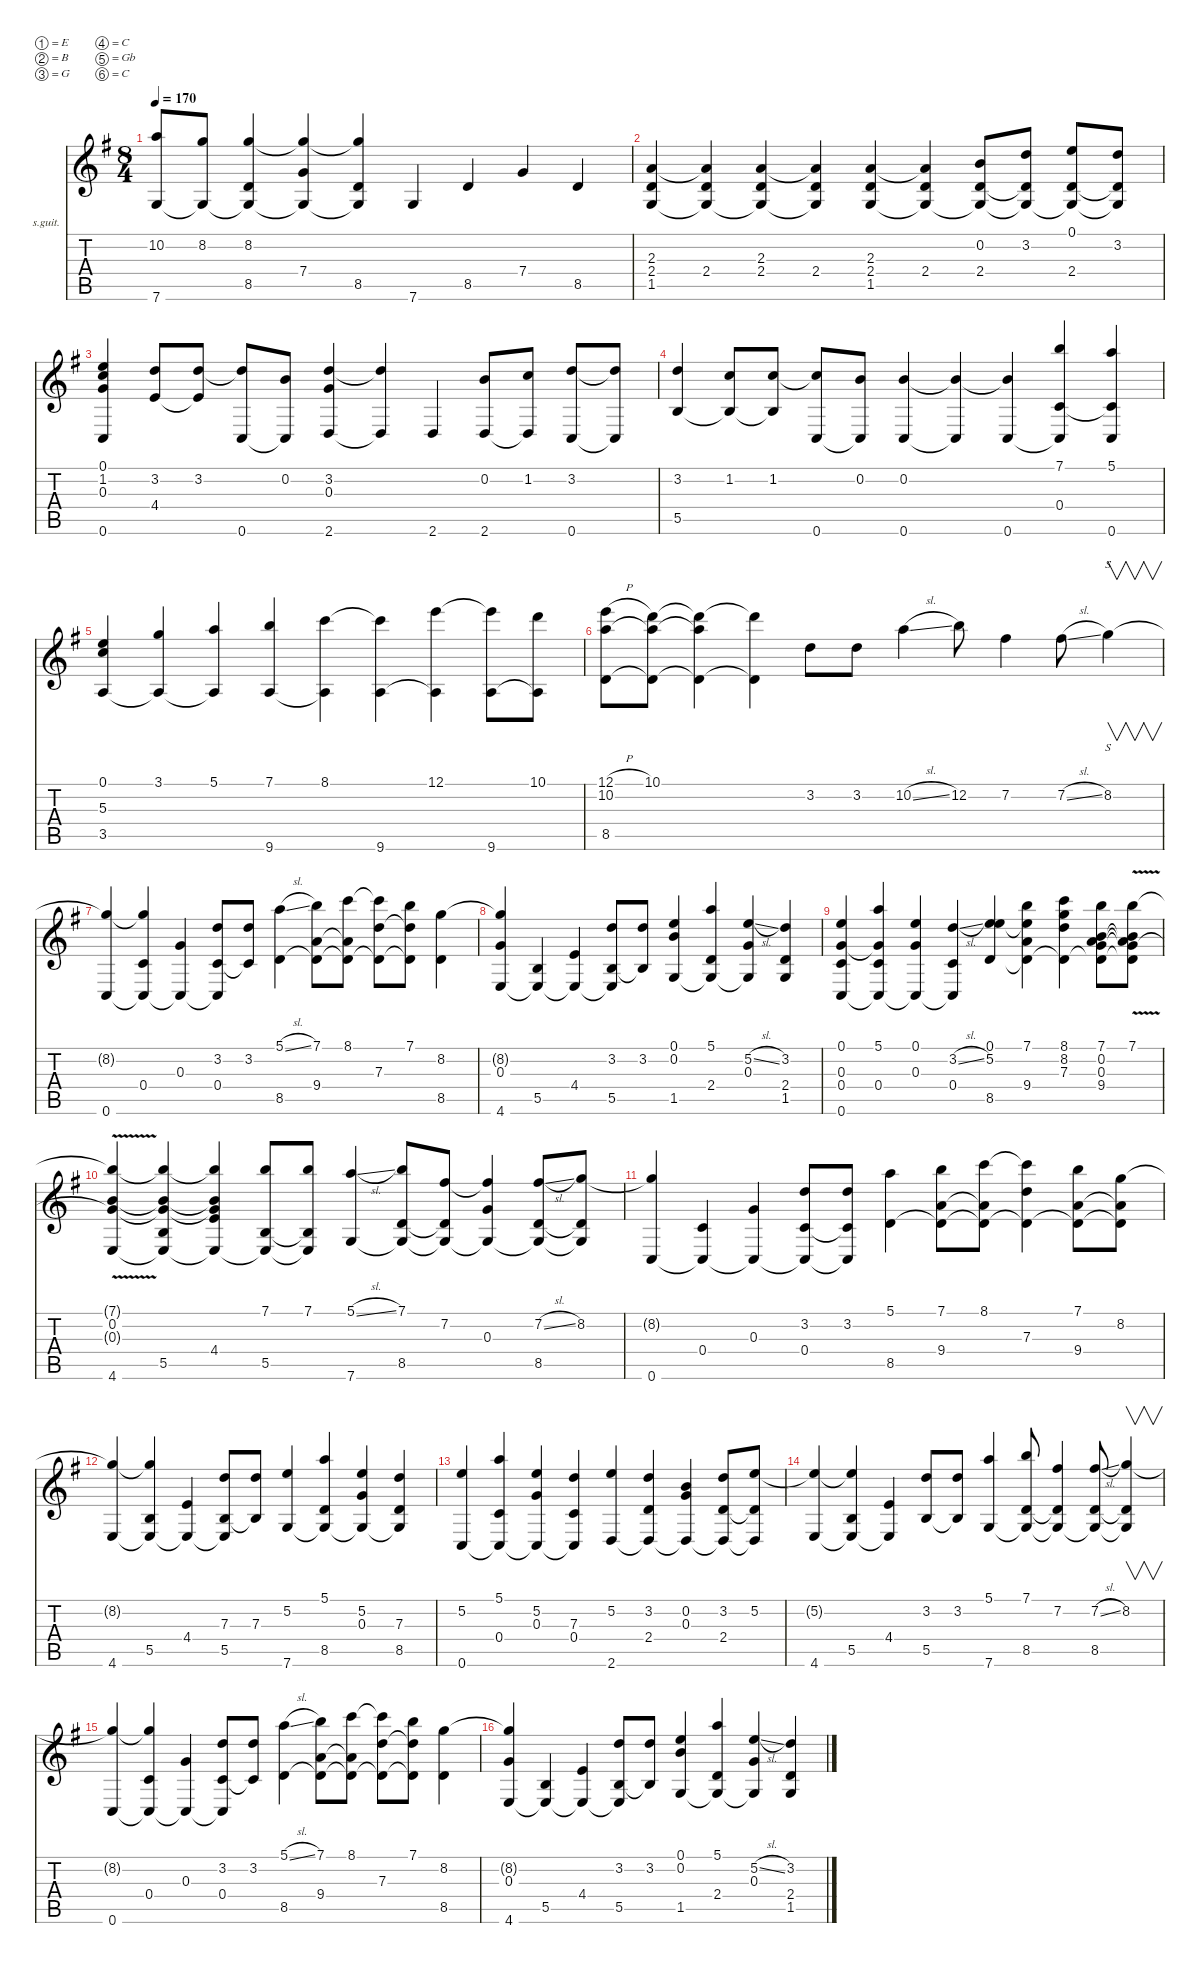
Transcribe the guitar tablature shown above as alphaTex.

\defaultSystemsLayout 4
\hideDynamics
\bracketExtendMode nobrackets
\firstSystemTrackNameOrientation horizontal
\otherSystemsTrackNameOrientation horizontal
\track ("Steel Guitar" "s.guit.") {defaultSystemsLayout 4 instrument acousticguitarsteel}
\staff {score tabs}
\tuning (E4 B3 G3 C3 Gb2 C2)
\ts (8 4)
\tempo 170
\clef g2
\ks g
(7.6 10.2{t}).8{dy mf} (7.6{t} 8.2).8 (7.6{t} 8.5 8.2).4 (7.6{t} 7.4 8.2{t}).4 (7.6{t} 8.5 8.2{t}).4 7.6.4 8.5.4 7.4.4 8.5.4 |
(2.3 2.4 1.5).4 (2.4 1.5{t} 2.3{t}).4 (2.3 2.4 1.5{t}).4 (2.4 1.5{t} 2.3{t}).4 (2.3 2.4 1.5).4 (2.4 1.5{t} 2.3{t}).4 (2.4 1.5{t} 0.2).8 (3.2 1.5{t} 2.4{t}).8 (1.5{t} 0.1 2.4).8 (1.5{t} 3.2 2.4{t}).8 |
(0.6 0.1 1.2 0.3).4 (4.4 3.2).8 (3.2 4.4{t}).8 (0.6 3.2{t}).8 (0.2 0.6{t}).8 (2.6 3.2 0.3).4 (2.6{t} 3.2{t}).4 2.6.4 (0.2 2.6).8 (1.2 2.6{t}).8 (3.2 0.6).8 (3.2{t} 0.6{t}).8 |
(3.2 5.5).4 (1.2 5.5{t}).8 (1.2 5.5{t}).8 (0.6 1.2{t}).8 (0.2 0.6{t}).8 (0.2 0.6).4 (0.2{t} 0.6{t}).4 (0.6 0.2{t}).4 (0.4 0.6{t} 7.1).4 (0.6 0.4{t} 5.1).4 |
(0.1 5.3 3.5).4 (3.5{t} 3.1).4 (5.1 3.5{t}).4 (9.6 7.1).4 (9.6{t} 8.1).4 (9.6 8.1{t}).4 (9.6{t} 12.1).4 (9.6 12.1{t}).8 (10.1 9.6{t}).8 |
(12.1{h} 10.2 8.5).8 (10.1 10.2{t} 8.5{t}).8 (10.1{t} 10.2{t} 8.5{t}).4 (10.1{t} 8.5{t}).4 3.2.8 3.2.8 10.2{sl}.4 12.2.8 7.2.4 7.2{sl}.8 8.2.4{v s} |
(0.6 8.2{t}).4 (8.2{t} 0.4 0.6{t}).4 (0.3 0.6{t}).4 (3.2 0.4 0.6{t}).8 (3.2 0.4{t}).8 (5.1{sl} 8.5).4 (7.1 9.4 8.5{t}).8 (8.1 9.4{t} 8.5{t}).8 (8.1{t} 7.3 8.5{t}).8 (7.1 7.3{t} 8.5{t}).8 (8.2 8.5).4 |
(4.6 8.2{t} 0.3).4 (5.5 4.6{t}).4 (4.4 4.6{t}).4 (3.2 5.5 4.6{t}).8 (3.2 5.5{t}).8 (0.1 0.2 1.5).4 (5.1 1.5{t} 2.4).4 (5.2{sl} 0.3 1.5{t}).4 (3.2 2.4 1.5).4 |
(0.6 0.4 0.3 0.1).4 (0.6{t} 5.1 0.3{t} 0.4).4 (0.6{t} 0.1 0.3).4 (0.6{t} 0.4 3.2{sl}).4 (5.2 0.1 8.5).4 (7.1 5.2{t} 9.4 8.5{t}).4 (8.1 8.2 7.3 8.5{t}).4 (7.1 9.4 0.2 0.3 8.5{t}).8 (7.1{v} 0.3{t} 0.2{t} 9.4{t} 8.5{t}).8 |
(4.6 7.1{t} 0.2 0.3{t}).4 (7.1{t} 0.2{t} 0.3{t} 5.5 4.6{t}).4 (7.1{t} 0.2{t} 0.3{t} 4.4 4.6{t}).4 (7.1 5.5 4.6{t}).8 (7.1 5.5{t} 4.6{t}).8 (5.1{sl} 7.6).4 (7.1 8.5 7.6{t}).8 (7.2 8.5{t} 7.6{t}).8 (7.2{t} 0.3 7.6{t}).4 (7.2{sl} 8.5 7.6{t}).8 (8.2 8.5{t} 7.6{t}).8 |
(0.6 8.2{t}).4 (0.4 0.6{t}).4 (0.3 0.6{t}).4 (3.2 0.4 0.6{t}).8 (3.2 0.4{t} 0.6{t}).8 (5.1 8.5).4 (7.1 9.4 8.5{t}).8 (8.1 9.4{t} 8.5{t}).8 (8.1{t} 7.3 8.5{t}).4 (7.1 9.4 8.5{t}).8 (8.2 9.4{t} 8.5{t}).8 |
(4.6 8.2{t}).4 (8.2{t} 5.5 4.6{t}).4 (4.6{t} 4.4).4 (4.6{t} 7.3 5.5).8 (7.3 5.5{t}).8 (7.6 5.2).4 (5.1 8.5 7.6{t}).4 (5.2 0.3 7.6{t}).4 (7.3 8.5 7.6{t}).4 |
(0.6 5.2).4 (0.6{t} 5.1 0.4).4 (0.6{t} 5.2 0.3).4 (0.6{t} 7.3 0.4).4 (5.2 2.6).4 (3.2 2.4 2.6{t}).4 (0.2 0.3 2.6{t}).4 (3.2 2.4 2.6{t}).8 (5.2 2.4{t} 2.6{t}).8 |
(4.6 5.2{t}).4 (5.2{t} 5.5 4.6{t}).4 (4.6{t} 4.4).4 (3.2 5.5).8 (3.2 5.5{t}).8 (5.1 7.6).4 (7.1 8.5 7.6{t}).8 (7.2 8.5{t} 7.6{t}).4 (7.2{sl} 8.5 7.6{t}).8 (8.2 8.5{t} 7.6{t}).4{v} |
(0.6 8.2{t}).4 (8.2{t} 0.4 0.6{t}).4 (0.3 0.6{t}).4 (3.2 0.4 0.6{t}).8 (3.2 0.4{t}).8 (5.1{sl} 8.5).4 (7.1 9.4 8.5{t}).8 (8.1 9.4{t} 8.5{t}).8 (8.1{t} 7.3 8.5{t}).8 (7.1 7.3{t} 8.5{t}).8 (8.2 8.5).4 |
(4.6 8.2{t} 0.3).4 (5.5 4.6{t}).4 (4.4 4.6{t}).4 (3.2 5.5 4.6{t}).8 (3.2 5.5{t}).8 (0.1 0.2 1.5).4 (5.1 1.5{t} 2.4).4 (5.2{sl} 0.3 1.5{t}).4 (3.2 2.4 1.5).4
